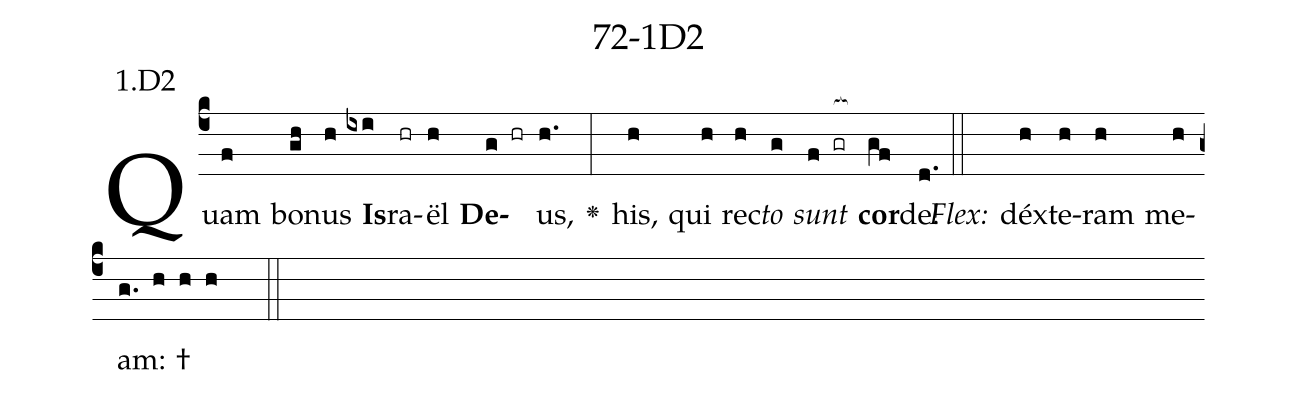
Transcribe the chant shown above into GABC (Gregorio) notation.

name: 72-1D2;
annotation: 1.D2;
%%
(c4)Quam(f) bo(gh)nus(h) <b>Is</b>(ixi)ra(hr)ël(h) <b>De</b>(g hr)us,(h.) <v>\greheightstar</v>(:) his,(h) qui(h) rec(h)<i>to</i>(g) <i>sunt</i>(f gr[ocb:1{]) <b>cor</b>(gf[ocb:0}])de!(d.) (::)
<i>Flex:</i>()  déx(h)te(h)ram(h) me(h)am: †(g. h h h  ::)

%E(h) u(h) o(g) u(f) a(gf) e.(d.) (::)
